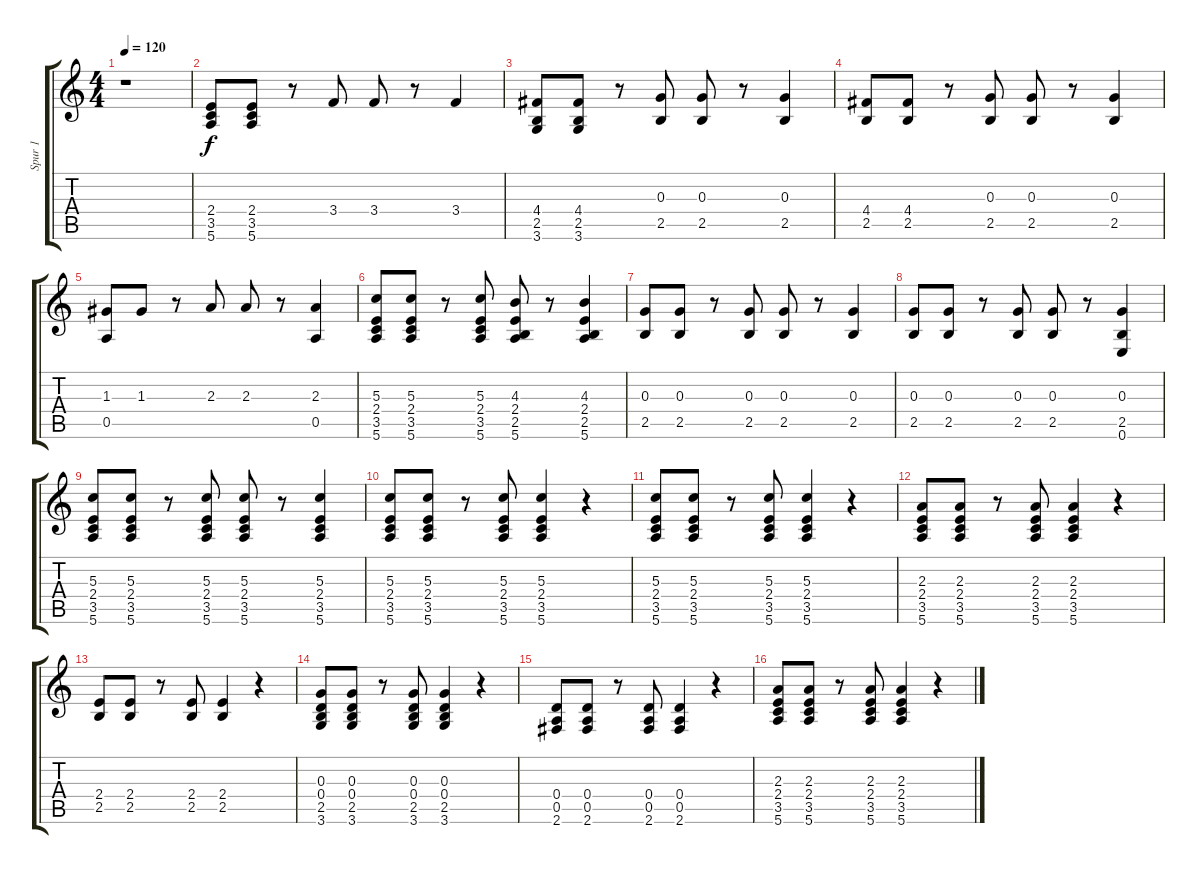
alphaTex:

\track ("Spur 1" "Spur 1") {instrument overdrivenguitar}
\staff {score tabs}
\tuning (E4 B3 G3 D3 A2 E2) {hide}
\ts (4 4)
\tempo 120
\clef g2
\ks c
r.1{dy f instrument overdrivenguitar} |
(2.4 3.5 5.6).8 (2.4 3.5 5.6).8 r.8 3.4.8 3.4.8 r.8 3.4.4 |
(4.4 2.5 3.6).8 (4.4 2.5 3.6).8 r.8 (0.3 2.5).8 (0.3 2.5).8 r.8 (0.3 2.5).4 |
(4.4 2.5).8 (4.4 2.5).8 r.8 (0.3 2.5).8 (0.3 2.5).8 r.8 (0.3 2.5).4 |
(1.3 0.5).8 1.3.8 r.8 2.3.8 2.3.8 r.8 (2.3 0.5).4 |
(5.3 2.4 3.5 5.6).8 (5.3 2.4 3.5 5.6).8 r.8 (5.3 2.4 3.5 5.6).8 (4.3 2.4 2.5 5.6).8 r.8 (4.3 2.4 2.5 5.6).4 |
(0.3 2.5).8 (0.3 2.5).8 r.8 (0.3 2.5).8 (0.3 2.5).8 r.8 (0.3 2.5).4 |
(0.3 2.5).8 (0.3 2.5).8 r.8 (0.3 2.5).8 (0.3 2.5).8 r.8 (0.3 2.5 0.6).4 |
(5.3 2.4 3.5 5.6).8 (5.3 2.4 3.5 5.6).8 r.8 (5.3 2.4 3.5 5.6).8 (5.3 2.4 3.5 5.6).8 r.8 (5.3 2.4 3.5 5.6).4 |
(5.3 2.4 3.5 5.6).8 (5.3 2.4 3.5 5.6).8 r.8 (5.3 2.4 3.5 5.6).8 (5.3 2.4 3.5 5.6).4 r.4 |
(5.3 2.4 3.5 5.6).8 (5.3 2.4 3.5 5.6).8 r.8 (5.3 2.4 3.5 5.6).8 (5.3 2.4 3.5 5.6).4 r.4 |
(2.3 2.4 3.5 5.6).8 (2.3 2.4 3.5 5.6).8 r.8 (2.3 2.4 3.5 5.6).8 (2.3 2.4 3.5 5.6).4 r.4 |
(2.4 2.5).8 (2.4 2.5).8 r.8 (2.4 2.5).8 (2.4 2.5).4 r.4 |
(0.3 0.4 2.5 3.6).8 (0.3 0.4 2.5 3.6).8 r.8 (0.3 0.4 2.5 3.6).8 (0.3 0.4 2.5 3.6).4 r.4 |
(0.4 0.5 2.6).8 (0.4 0.5 2.6).8 r.8 (0.4 0.5 2.6).8 (0.4 0.5 2.6).4 r.4 |
(2.3 2.4 3.5 5.6).8 (2.3 2.4 3.5 5.6).8 r.8 (2.3 2.4 3.5 5.6).8 (2.3 2.4 3.5 5.6).4 r.4
